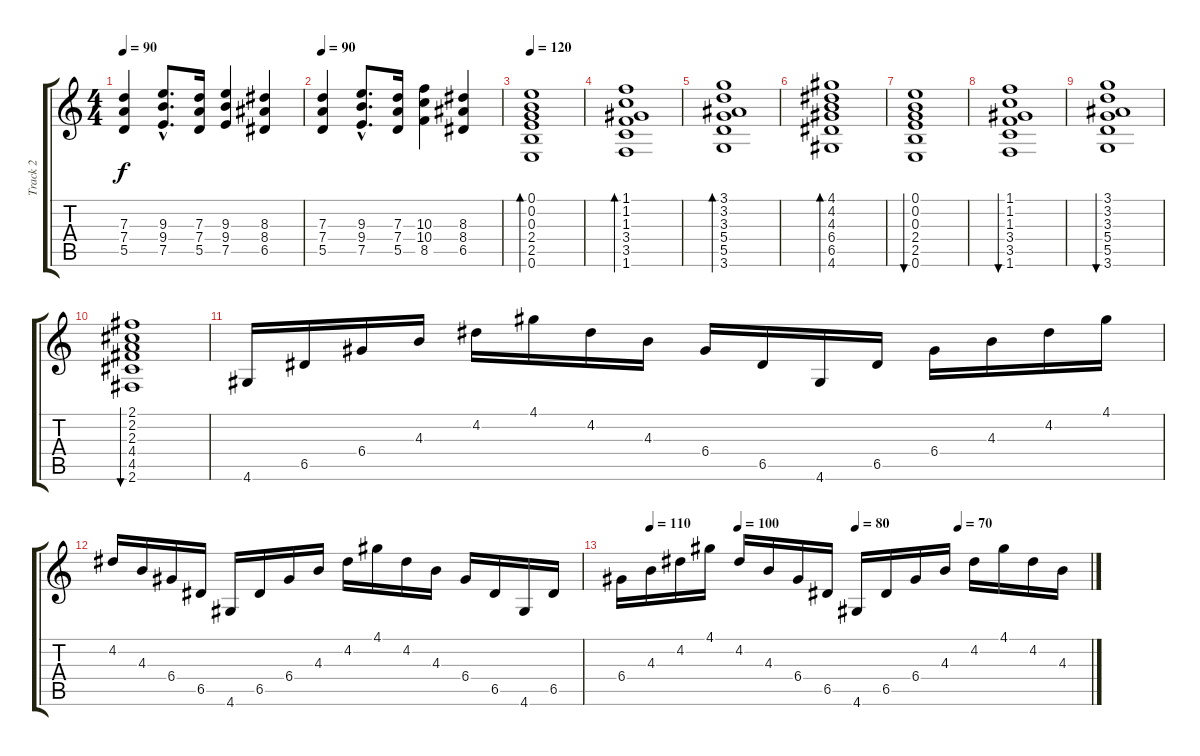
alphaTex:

\track ("Track 2" "Track 2") {instrument overdrivenguitar}
\staff {score tabs}
\tuning (E4 B3 G3 D3 A2 E2) {hide}
\ts (4 4)
\tempo 90
\clef g2
\ks c
(7.3 7.4 5.5).4{dy f} (9.3{hac} 9.4{hac} 7.5{hac}).8{d} (7.3 7.4 5.5).16 (9.3 9.4 7.5).4 (8.3 8.4 6.5).4 |
\tempo 90
(7.3 7.4 5.5).4 (9.3{hac} 9.4{hac} 7.5{hac}).8{d} (7.3 7.4 5.5).16 (10.3 10.4 8.5).4 (8.3 8.4 6.5).4 |
\tempo 120
(0.1 0.2 0.3 2.4 2.5 0.6).1{bd 480} |
(1.1 1.2 1.3 3.4 3.5 1.6).1{bd 480} |
(3.1 3.2 3.3 5.4 5.5 3.6).1{bd 480} |
(4.1 4.2 4.3 6.4 6.5 4.6).1{bd 480} |
(0.1 0.2 0.3 2.4 2.5 0.6).1{bu 480} |
(1.1 1.2 1.3 3.4 3.5 1.6).1{bu 480} |
(3.1 3.2 3.3 5.4 5.5 3.6).1{bu 480} |
(2.1 2.2 2.3 4.4 4.5 2.6).1{bu 480} |
4.6.16{volume 5} 6.5.16 6.4.16 4.3.16 4.2.16 4.1.16 4.2.16 4.3.16 6.4.16 6.5.16 4.6.16 6.5.16 6.4.16 4.3.16 4.2.16 4.1.16 |
4.2.16 4.3.16 6.4.16 6.5.16 4.6.16 6.5.16 6.4.16 4.3.16 4.2.16 4.1.16 4.2.16 4.3.16 6.4.16 6.5.16 4.6.16 6.5.16 |
\tempo (110 0.0625)
\tempo (100 0.25)
\tempo (80 0.5)
\tempo (70 0.71875)
6.4.16{volume 0} 4.3.16 4.2.16 4.1.16 4.2.16 4.3.16 6.4.16 6.5.16 4.6.16 6.5.16 6.4.16 4.3.16 4.2.16 4.1.16 4.2.16 4.3.16
